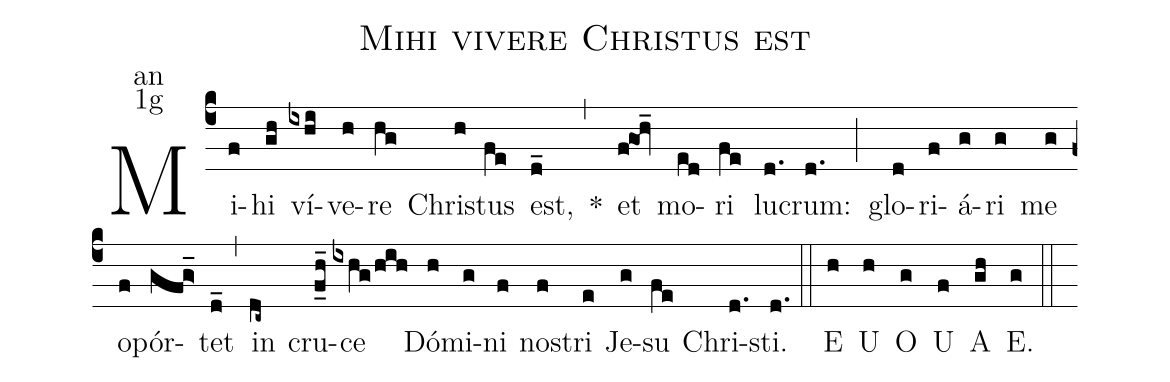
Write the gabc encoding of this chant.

name:Mihi vivere Christus est;
office-part:an;
mode:1g;
%%
(c4) Mi(f)hi(gh) ví(ixhi)ve(h)re(hg) Chri(h)stus(fe) est,(d_) <sp>*</sp>(,)
et(f@goh_) mo(ed)ri(fe) lu(d.)crum:(d.) (;)
glo(d)ri(f)á(g)ri(g) me(g) o(f)pór(gfg_>)tet(d_) (,)
in(dc~) cru(f_h_)ce(ixhg/hih) Dó(h)mi(g)ni(f) no(f)stri(e) Je(g)su(fe) Chri(d.)sti.(d.)  (::)
<eu> E(h) U(h) O(g) U(f) A(gh) E.(g) </eu> (::)
